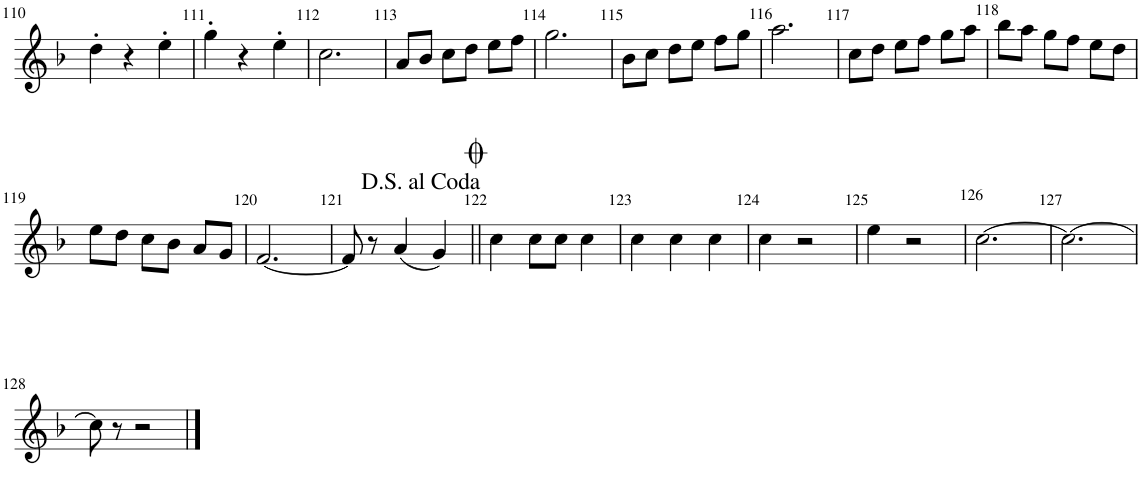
**kern
*part1
*staff1
*I"Gralla1
*I'Gr1.
!!LO:PB:g=z
*clefG2
*k[b-]
*M3/4
=110
4dd'\
4r
4ee'\
=111
4gg'\
4r
4ee'\
=112
2.cc\
=113
8a/L
8b-/J
8cc\L
8dd\J
8ee\L
8ff\J
=114
2.gg\
=115
8b-\L
8cc\J
8dd\L
8ee\J
8ff\L
8gg\J
=116
2.aa\
=117
8cc\L
8dd\J
8ee\L
8ff\J
8gg\L
8aa\J
=118
8bb-\L
8aa\J
8gg\L
8ff\J
8ee\L
8dd\J
!!LO:LB:g=z
=119
8ee\L
8dd\J
8cc\L
8b-\J
8a/L
8g/J
=120
[2.f/
=121
8f/]
8r
(4a/
4g/)
=122||
4cc\
8cc\L
8cc\J
4cc\
=123
4cc\
4cc\
4cc\
=124
4cc\
2r
=125
4ee\
2r
=126
[2.cc\
=127
2.cc\_
!!LO:LB:g=z
=128
8cc\]
8r
2r
==
*-
